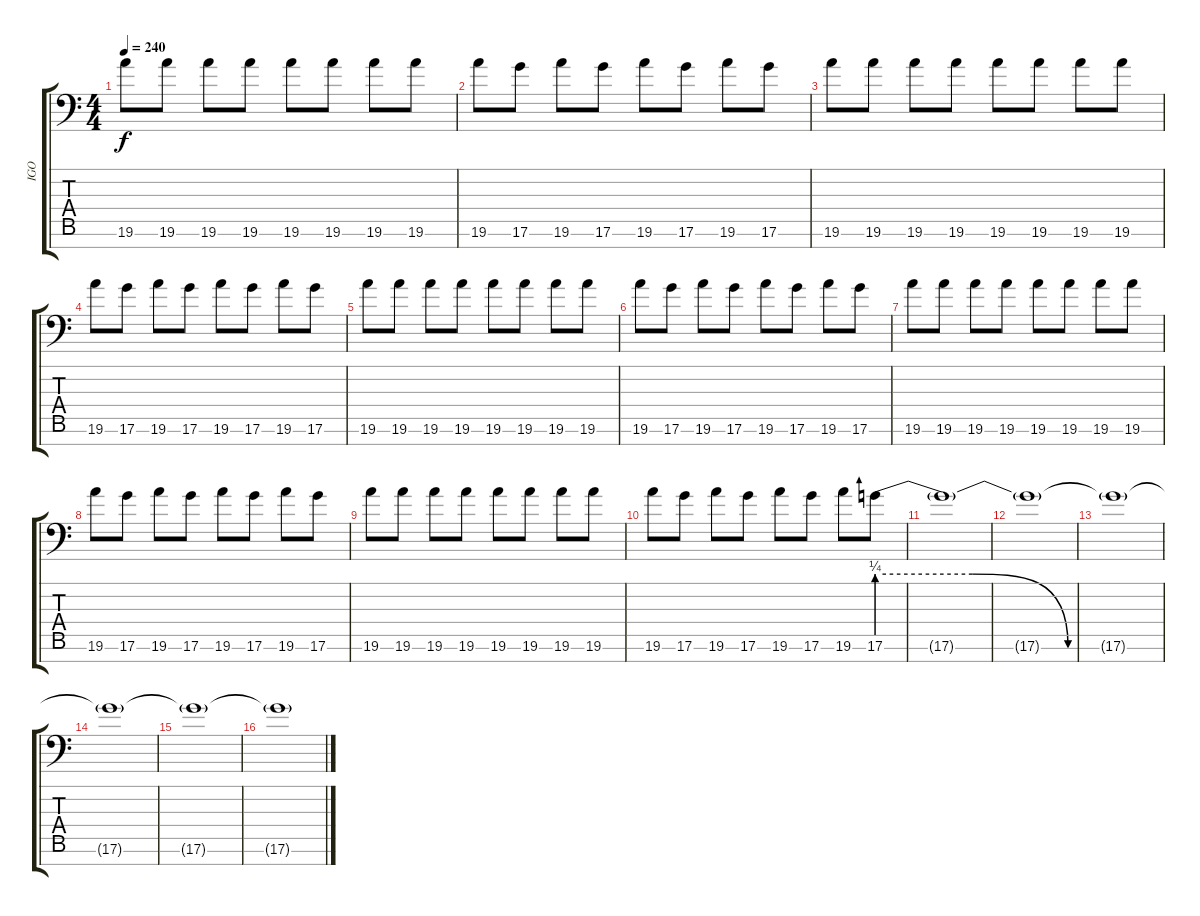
\track ("IGO" "IGO") {instrument overdrivenguitar}
\staff {score tabs}
\tuning (D4 A3 F3 C3 G2 D2 G1) {hide}
\ts (4 4)
\tempo 240
\clef f4
\ks c
19.6.8{dy f} 19.6.8 19.6.8 19.6.8 19.6.8 19.6.8 19.6.8 19.6.8 |
19.6.8 17.6.8 19.6.8 17.6.8 19.6.8 17.6.8 19.6.8 17.6.8 |
19.6.8 19.6.8 19.6.8 19.6.8 19.6.8 19.6.8 19.6.8 19.6.8 |
19.6.8 17.6.8 19.6.8 17.6.8 19.6.8 17.6.8 19.6.8 17.6.8 |
19.6.8 19.6.8 19.6.8 19.6.8 19.6.8 19.6.8 19.6.8 19.6.8 |
19.6.8 17.6.8 19.6.8 17.6.8 19.6.8 17.6.8 19.6.8 17.6.8 |
19.6.8 19.6.8 19.6.8 19.6.8 19.6.8 19.6.8 19.6.8 19.6.8 |
19.6.8 17.6.8 19.6.8 17.6.8 19.6.8 17.6.8 19.6.8 17.6.8 |
19.6.8 19.6.8 19.6.8 19.6.8 19.6.8 19.6.8 19.6.8 19.6.8 |
19.6.8 17.6.8 19.6.8 17.6.8 19.6.8 17.6.8 19.6.8 17.6{be (custom 0 1 20 1 40 0 60 0)}.8 |
17.6{t}.1 |
17.6{t}.1 |
17.6{t}.1 |
17.6{t}.1 |
17.6{t}.1 |
17.6{t}.1
